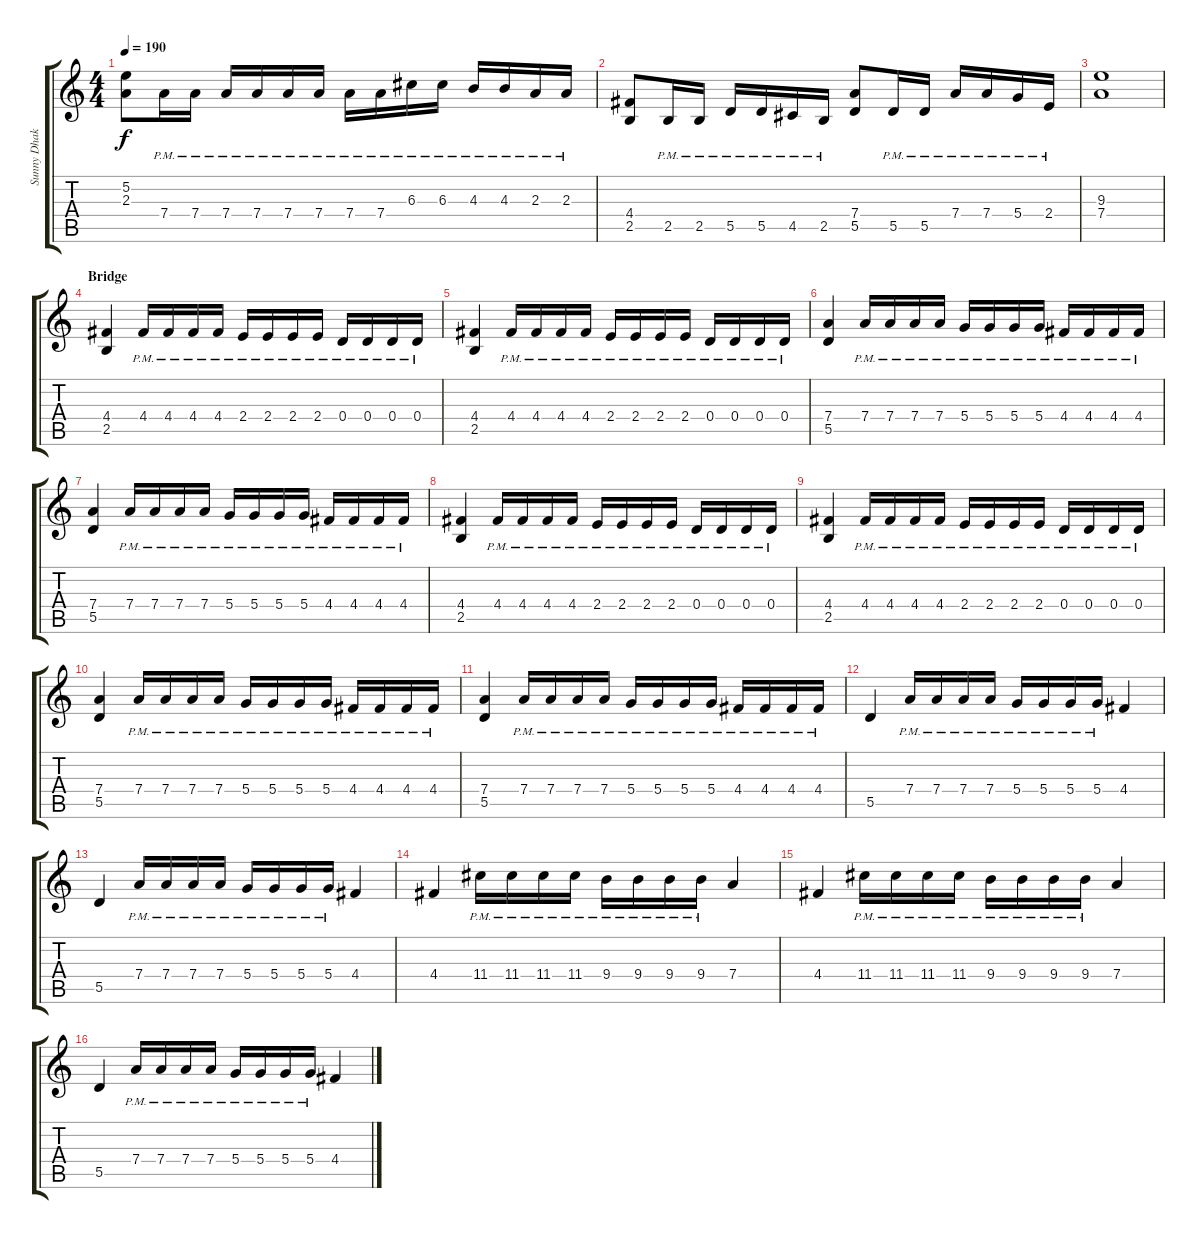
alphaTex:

\track ("Sunny Dhak" "Sunny Dhak") {instrument distortionguitar}
\staff {score tabs}
\tuning (E4 B3 G3 D3 A2 E2) {hide}
\ts (4 4)
\tempo 190
\clef g2
\ks c
(5.2 2.3).8{dy f} 7.4{pm}.16 7.4{pm}.16 7.4{pm}.16 7.4{pm}.16 7.4{pm}.16 7.4{pm}.16 7.4{pm}.16 7.4{pm}.16 6.3{pm}.16 6.3{pm}.16 4.3{pm}.16 4.3{pm}.16 2.3{pm}.16 2.3{pm}.16 |
(4.4 2.5).8 2.5{pm}.16 2.5{pm}.16 5.5{pm}.16 5.5{pm}.16 4.5{pm}.16 2.5{pm}.16 (7.4 5.5).8 5.5{pm}.16 5.5{pm}.16 7.4{pm}.16 7.4{pm}.16 5.4{pm}.16 2.4{pm}.16 |
(9.3 7.4).1 |
\section ("" "Bridge")
(4.4 2.5).4 4.4{pm}.16 4.4{pm}.16 4.4{pm}.16 4.4{pm}.16 2.4{pm}.16 2.4{pm}.16 2.4{pm}.16 2.4{pm}.16 0.4{pm}.16 0.4{pm}.16 0.4{pm}.16 0.4{pm}.16 |
(4.4 2.5).4 4.4{pm}.16 4.4{pm}.16 4.4{pm}.16 4.4{pm}.16 2.4{pm}.16 2.4{pm}.16 2.4{pm}.16 2.4{pm}.16 0.4{pm}.16 0.4{pm}.16 0.4{pm}.16 0.4{pm}.16 |
(7.4 5.5).4 7.4{pm}.16 7.4{pm}.16 7.4{pm}.16 7.4{pm}.16 5.4{pm}.16 5.4{pm}.16 5.4{pm}.16 5.4{pm}.16 4.4{pm}.16 4.4{pm}.16 4.4{pm}.16 4.4{pm}.16 |
(7.4 5.5).4 7.4{pm}.16 7.4{pm}.16 7.4{pm}.16 7.4{pm}.16 5.4{pm}.16 5.4{pm}.16 5.4{pm}.16 5.4{pm}.16 4.4{pm}.16 4.4{pm}.16 4.4{pm}.16 4.4{pm}.16 |
(4.4 2.5).4 4.4{pm}.16 4.4{pm}.16 4.4{pm}.16 4.4{pm}.16 2.4{pm}.16 2.4{pm}.16 2.4{pm}.16 2.4{pm}.16 0.4{pm}.16 0.4{pm}.16 0.4{pm}.16 0.4{pm}.16 |
(4.4 2.5).4 4.4{pm}.16 4.4{pm}.16 4.4{pm}.16 4.4{pm}.16 2.4{pm}.16 2.4{pm}.16 2.4{pm}.16 2.4{pm}.16 0.4{pm}.16 0.4{pm}.16 0.4{pm}.16 0.4{pm}.16 |
(7.4 5.5).4 7.4{pm}.16 7.4{pm}.16 7.4{pm}.16 7.4{pm}.16 5.4{pm}.16 5.4{pm}.16 5.4{pm}.16 5.4{pm}.16 4.4{pm}.16 4.4{pm}.16 4.4{pm}.16 4.4{pm}.16 |
(7.4 5.5).4 7.4{pm}.16 7.4{pm}.16 7.4{pm}.16 7.4{pm}.16 5.4{pm}.16 5.4{pm}.16 5.4{pm}.16 5.4{pm}.16 4.4{pm}.16 4.4{pm}.16 4.4{pm}.16 4.4{pm}.16 |
5.5.4 7.4{pm}.16 7.4{pm}.16 7.4{pm}.16 7.4{pm}.16 5.4{pm}.16 5.4{pm}.16 5.4{pm}.16 5.4{pm}.16 4.4.4 |
5.5.4 7.4{pm}.16 7.4{pm}.16 7.4{pm}.16 7.4{pm}.16 5.4{pm}.16 5.4{pm}.16 5.4{pm}.16 5.4{pm}.16 4.4.4 |
4.4.4 11.4{pm}.16 11.4{pm}.16 11.4{pm}.16 11.4{pm}.16 9.4{pm}.16 9.4{pm}.16 9.4{pm}.16 9.4{pm}.16 7.4.4 |
4.4.4 11.4{pm}.16 11.4{pm}.16 11.4{pm}.16 11.4{pm}.16 9.4{pm}.16 9.4{pm}.16 9.4{pm}.16 9.4{pm}.16 7.4.4 |
5.5.4 7.4{pm}.16 7.4{pm}.16 7.4{pm}.16 7.4{pm}.16 5.4{pm}.16 5.4{pm}.16 5.4{pm}.16 5.4{pm}.16 4.4.4
